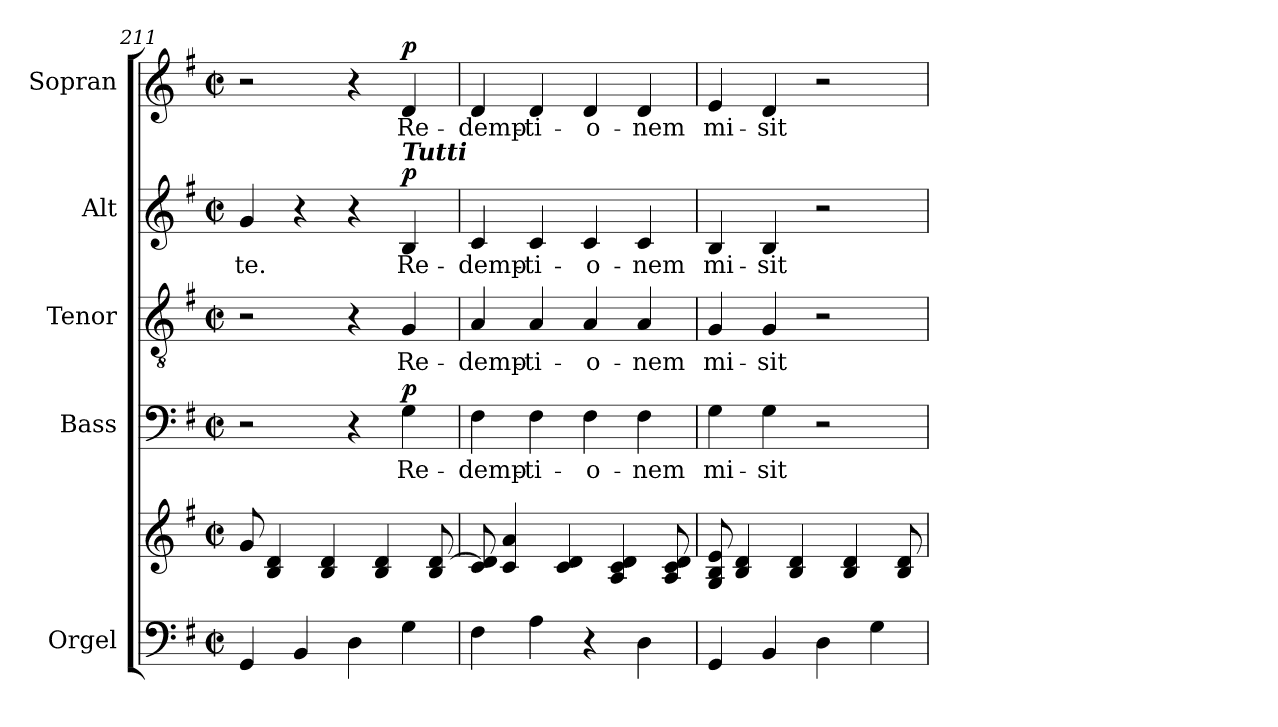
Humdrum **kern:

**kern	**kern	**kern	**text	**dynam	**kern	**text	**kern	**text	**dynam	**kern	**text	**dynam
*part5	*part5	*part4	*part4	*part4	*part3	*part3	*part2	*part2	*part2	*part1	*part1	*part1
*staff6	*staff5	*staff4	*staff4	*staff4	*staff3	*staff3	*staff2	*staff2	*staff2	*staff1	*staff1	*staff1
*I"Orgel	*	*I"Bass	*	*	*I"Tenor	*	*I"Alt	*	*	*I"Sopran	*	*
*I'Org.	*	*I'B.	*	*	*I'T.	*	*I'A.	*	*	*I'S.	*	*
*clefF4	*clefG2	*clefF4	*	*	*clefGv2	*	*clefG2	*	*	*clefG2	*	*
*k[f#]	*k[f#]	*k[f#]	*	*	*k[f#]	*	*k[f#]	*	*	*k[f#]	*	*
*G:	*G:	*G:	*	*	*G:	*	*G:	*	*	*G:	*	*
*M2/2	*M2/2	*M2/2	*	*	*M2/2	*	*M2/2	*	*	*M2/2	*	*
*met(c|)	*met(c|)	*met(c|)	*	*	*met(c|)	*	*met(c|)	*	*	*met(c|)	*	*
=211	=211	=211	=211	=211	=211	=211	=211	=211	=211	=211	=211	=211
!	!	!	!	!	!	!	!	!LO:LY:b	!	!	!	!
4GG/	8g/	2r	.	.	2r	.	4g/	-te.	.	2r	.	.
.	4B/ 4d/	.	.	.	.	.	.	.	.	.	.	.
4BB/	.	.	.	.	.	.	4r	.	.	.	.	.
.	4B/ 4d/	.	.	.	.	.	.	.	.	.	.	.
4D\	.	4r	.	.	4r	.	4r	.	.	4r	.	.
.	4B/ 4d/	.	.	.	.	.	.	.	.	.	.	.
!	!	!	!	!	!	!	!LO:TX:a:Bi:t=Tutti	!	!	!	!	!
!	!	!	!LO:LY:b	!LO:DY:a	!	!LO:LY:b	!	!LO:LY:b	!LO:DY:a	!	!LO:LY:b	!LO:DY:a
4G\	.	4G\	Re-	p	4G/	Re-	4B/	Re-	p	4d/	Re-	p
.	8B/ [>8d/	.	.	.	.	.	.	.	.	.	.	.
=212	=212	=212	=212	=212	=212	=212	=212	=212	=212	=212	=212	=212
!	!	!	!LO:LY:b	!	!	!LO:LY:b	!	!LO:LY:b	!	!	!LO:LY:b	!
4F#\	8c/ 8d/]	4F#\	-demp-	.	4A/	-demp-	4c/	-demp-	.	4d/	-demp-	.
.	4c/ 4a/	.	.	.	.	.	.	.	.	.	.	.
!	!	!	!LO:LY:b	!	!	!LO:LY:b	!	!LO:LY:b	!	!	!LO:LY:b	!
4A\	.	4F#\	-ti-	.	4A/	-ti-	4c/	-ti-	.	4d/	-ti-	.
.	4c/ 4d/	.	.	.	.	.	.	.	.	.	.	.
!	!	!	!LO:LY:b	!	!	!LO:LY:b	!	!LO:LY:b	!	!	!LO:LY:b	!
4r	.	4F#\	-o-	.	4A/	-o-	4c/	-o-	.	4d/	-o-	.
.	4A/ 4c/ 4d/	.	.	.	.	.	.	.	.	.	.	.
!	!	!	!LO:LY:b	!	!	!LO:LY:b	!	!LO:LY:b	!	!	!LO:LY:b	!
4D\	.	4F#\	-nem	.	4A/	-nem	4c/	-nem	.	4d/	-nem	.
.	8A/ 8c/ 8d/	.	.	.	.	.	.	.	.	.	.	.
=213	=213	=213	=213	=213	=213	=213	=213	=213	=213	=213	=213	=213
!	!	!	!LO:LY:b	!	!	!LO:LY:b	!	!LO:LY:b	!	!	!LO:LY:b	!
4GG/	8G/ 8B/ 8e/	4G\	mi-	.	4G/	mi-	4B/	mi-	.	4e/	mi-	.
.	4B/ 4d/	.	.	.	.	.	.	.	.	.	.	.
!	!	!	!LO:LY:b	!	!	!LO:LY:b	!	!LO:LY:b	!	!	!LO:LY:b	!
4BB/	.	4G\	-sit	.	4G/	-sit	4B/	-sit	.	4d/	-sit	.
.	4B/ 4d/	.	.	.	.	.	.	.	.	.	.	.
4D\	.	2r	.	.	2r	.	2r	.	.	2r	.	.
.	4B/ 4d/	.	.	.	.	.	.	.	.	.	.	.
4G\	.	.	.	.	.	.	.	.	.	.	.	.
.	8B/ 8d/	.	.	.	.	.	.	.	.	.	.	.
=	=	=	=	=	=	=	=	=	=	=	=	=
*-	*-	*-	*-	*-	*-	*-	*-	*-	*-	*-	*-	*-
